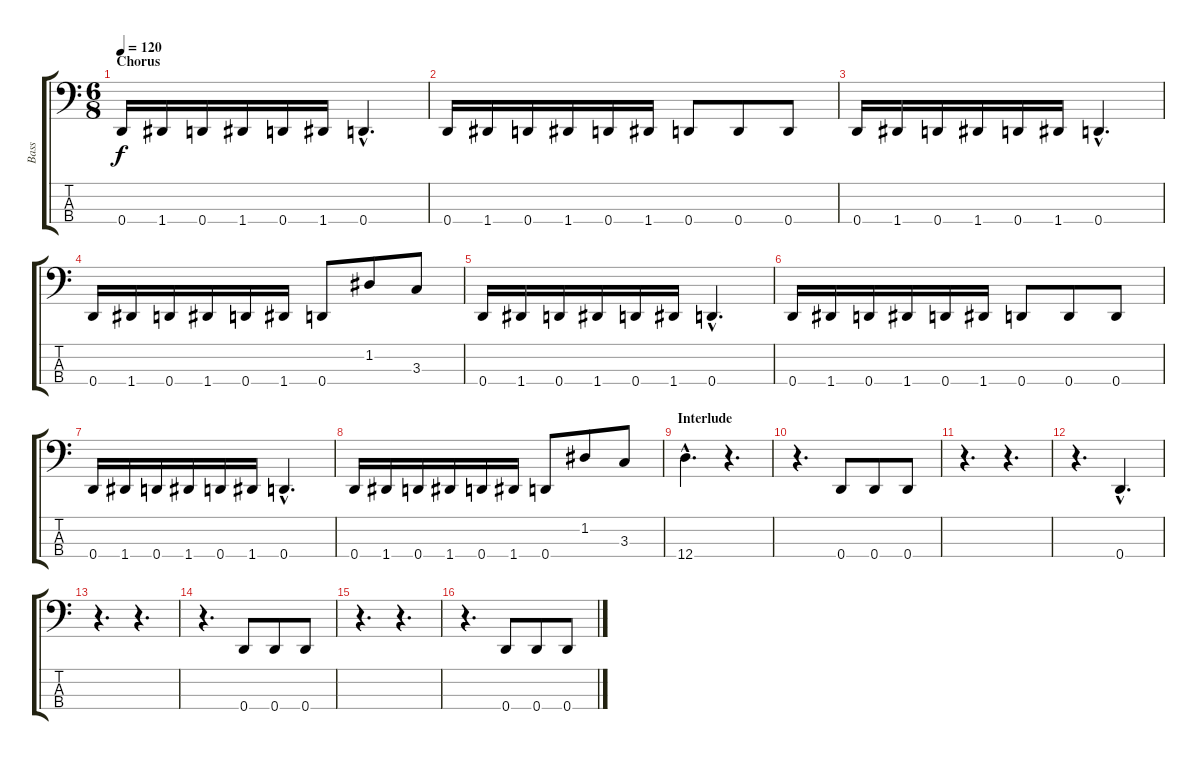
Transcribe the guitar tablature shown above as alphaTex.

\track ("Bass" "Bass") {instrument electricbasspick}
\staff {score tabs}
\tuning (G2 D2 A1 D1) {hide}
\ts (6 8)
\section ("" "Chorus")
\tempo 120
\clef f4
\ks c
0.4.16{dy f} 1.4.16 0.4.16 1.4.16 0.4.16 1.4.16 0.4{hac}.4{d} |
0.4.16 1.4.16 0.4.16 1.4.16 0.4.16 1.4.16 0.4.8 0.4.8 0.4.8 |
0.4.16 1.4.16 0.4.16 1.4.16 0.4.16 1.4.16 0.4{hac}.4{d} |
0.4.16 1.4.16 0.4.16 1.4.16 0.4.16 1.4.16 0.4.8 1.2.8 3.3.8 |
0.4.16 1.4.16 0.4.16 1.4.16 0.4.16 1.4.16 0.4{hac}.4{d} |
0.4.16 1.4.16 0.4.16 1.4.16 0.4.16 1.4.16 0.4.8 0.4.8 0.4.8 |
0.4.16 1.4.16 0.4.16 1.4.16 0.4.16 1.4.16 0.4{hac}.4{d} |
0.4.16 1.4.16 0.4.16 1.4.16 0.4.16 1.4.16 0.4.8 1.2.8 3.3.8 |
\section ("" "Interlude")
12.4{hac}.4{d} r.4{d} |
r.4{d} 0.4.8 0.4.8 0.4.8 |
r.4{d} r.4{d} |
r.4{d} 0.4{hac}.4{d} |
r.4{d} r.4{d} |
r.4{d} 0.4.8 0.4.8 0.4.8 |
r.4{d} r.4{d} |
r.4{d} 0.4.8 0.4.8 0.4.8
